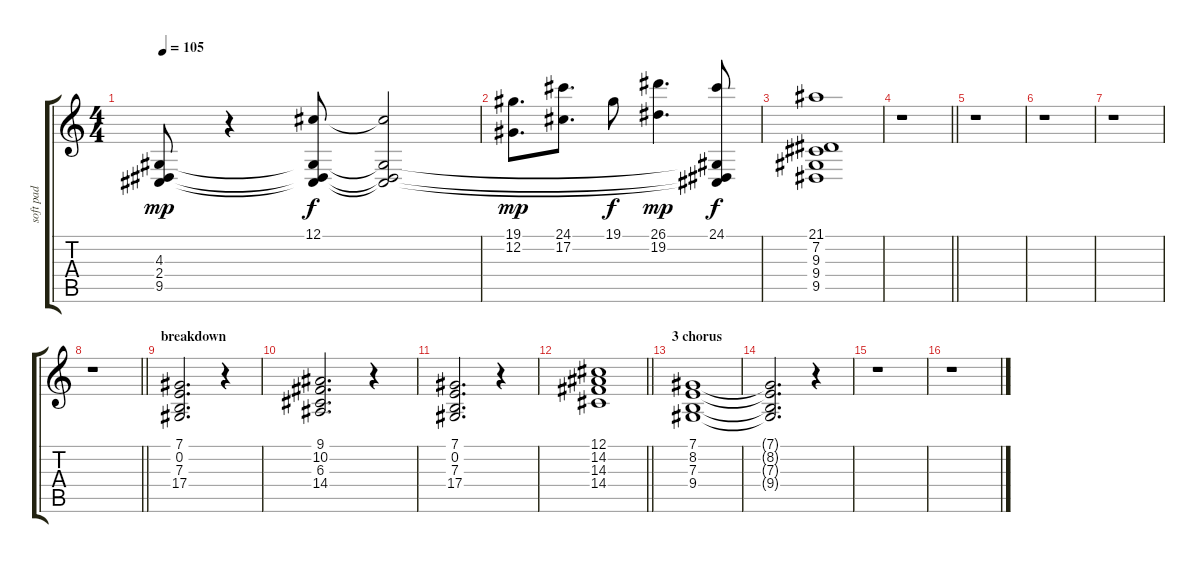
\track ("soft pad" "soft pad") {instrument pad2warm}
\staff {score tabs}
\tuning (Db4 Ab3 E3 B2 Gb2 Db2) {hide}
\ts (4 4)
\tempo 105
\clef g2
\ks c
(4.3 2.4 9.5).8{dy mp} r.4 (12.1 4.3{t} 2.4{t} 9.5{t}).8{dy f} (12.1{t} 4.3{t} 2.4{t} 9.5{t}).2 |
(19.1 12.2).8{d dy mp} (24.1 17.2).8{d} 19.1.8{dy f} (26.1 19.2).4{d dy mp} (24.1 4.3{t} 2.4{t} 9.5{t}).8{dy f} |
(21.1 7.2 9.3 9.4 9.5).1 |
\barLineRight lightlight
r.1 |
\section ("" "")
r.1 |
r.1 |
r.1 |
\barLineRight lightlight
r.1 |
\section ("" "breakdown")
(7.1 0.2 7.3 17.4).2{d} r.4 |
(9.1 10.2 6.3 14.4).2{d} r.4 |
(7.1 0.2 7.3 17.4).2{d} r.4 |
\barLineRight lightlight
(12.1 14.2 14.3 14.4).1 |
\section ("" "3 chorus")
(7.1 8.2 7.3 9.4).1 |
(7.1{t} 8.2{t} 7.3{t} 9.4{t}).2{d} r.4 |
r.1 |
r.1
